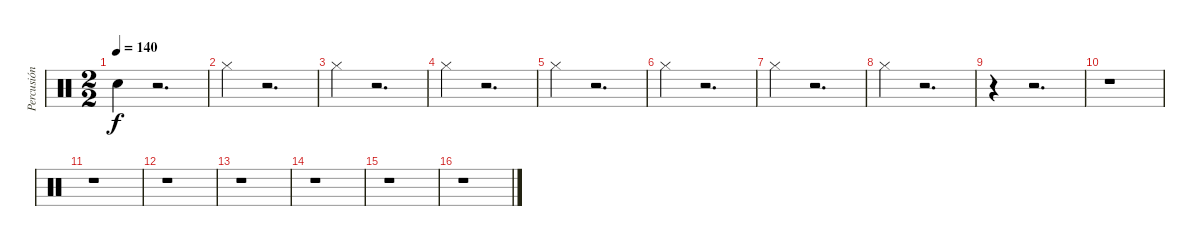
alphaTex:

\track ("Percusión" "Percusión") {instrument percussion}
\staff {score}
\articulation defaults
\ts (2 2)
\tempo 140
\clef neutral
\ks c "Snare (hit)"{t}.4{dy f}
r.2{d} |
"Hi-Hat (closed)".4 r.2{d} |
"Hi-Hat (closed)".4 r.2{d} |
"Hi-Hat (closed)".4 r.2{d} |
"Hi-Hat (closed)".4 r.2{d} |
"Hi-Hat (closed)".4 r.2{d} |
"Hi-Hat (closed)".4 r.2{d} |
"Hi-Hat (closed)".4 r.2{d} |
r.4 r.2{d} |
r.1 |
r.1 |
r.1 |
r.1 |
r.1 |
r.1 |
r.1
